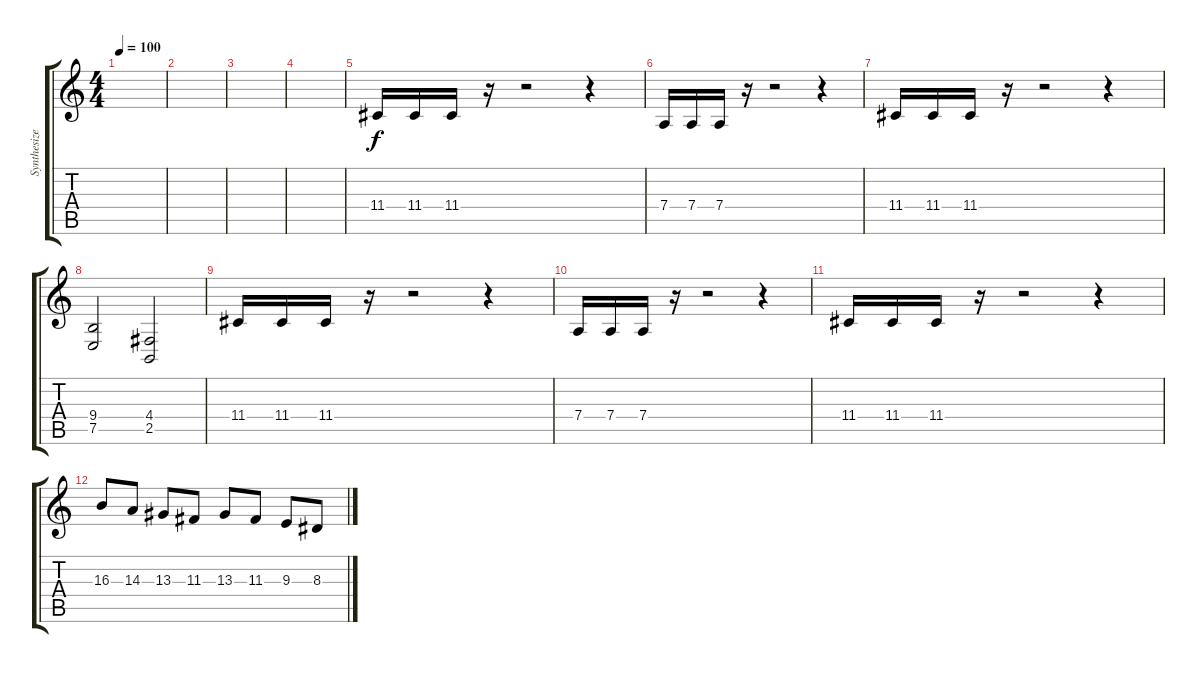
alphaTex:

\track ("Synthesizer" "Synthesize") {instrument churchorgan}
\staff {score tabs}
\tuning (E4 B3 G3 D3 A2 E2) {hide}
\ts (4 4)
\tempo 100
\clef g2
\ks c
|
|
|
|
11.4.16 11.4.16 11.4.16 r.16 r.2 r.4 |
7.4.16 7.4.16 7.4.16 r.16 r.2 r.4 |
11.4.16 11.4.16 11.4.16 r.16 r.2 r.4 |
(9.4 7.5).2 (4.4 2.5).2 |
11.4.16 11.4.16 11.4.16 r.16 r.2 r.4 |
7.4.16 7.4.16 7.4.16 r.16 r.2 r.4 |
11.4.16 11.4.16 11.4.16 r.16 r.2 r.4 |
16.3.8 14.3.8 13.3.8 11.3.8 13.3.8 11.3.8 9.3.8 8.3.8
